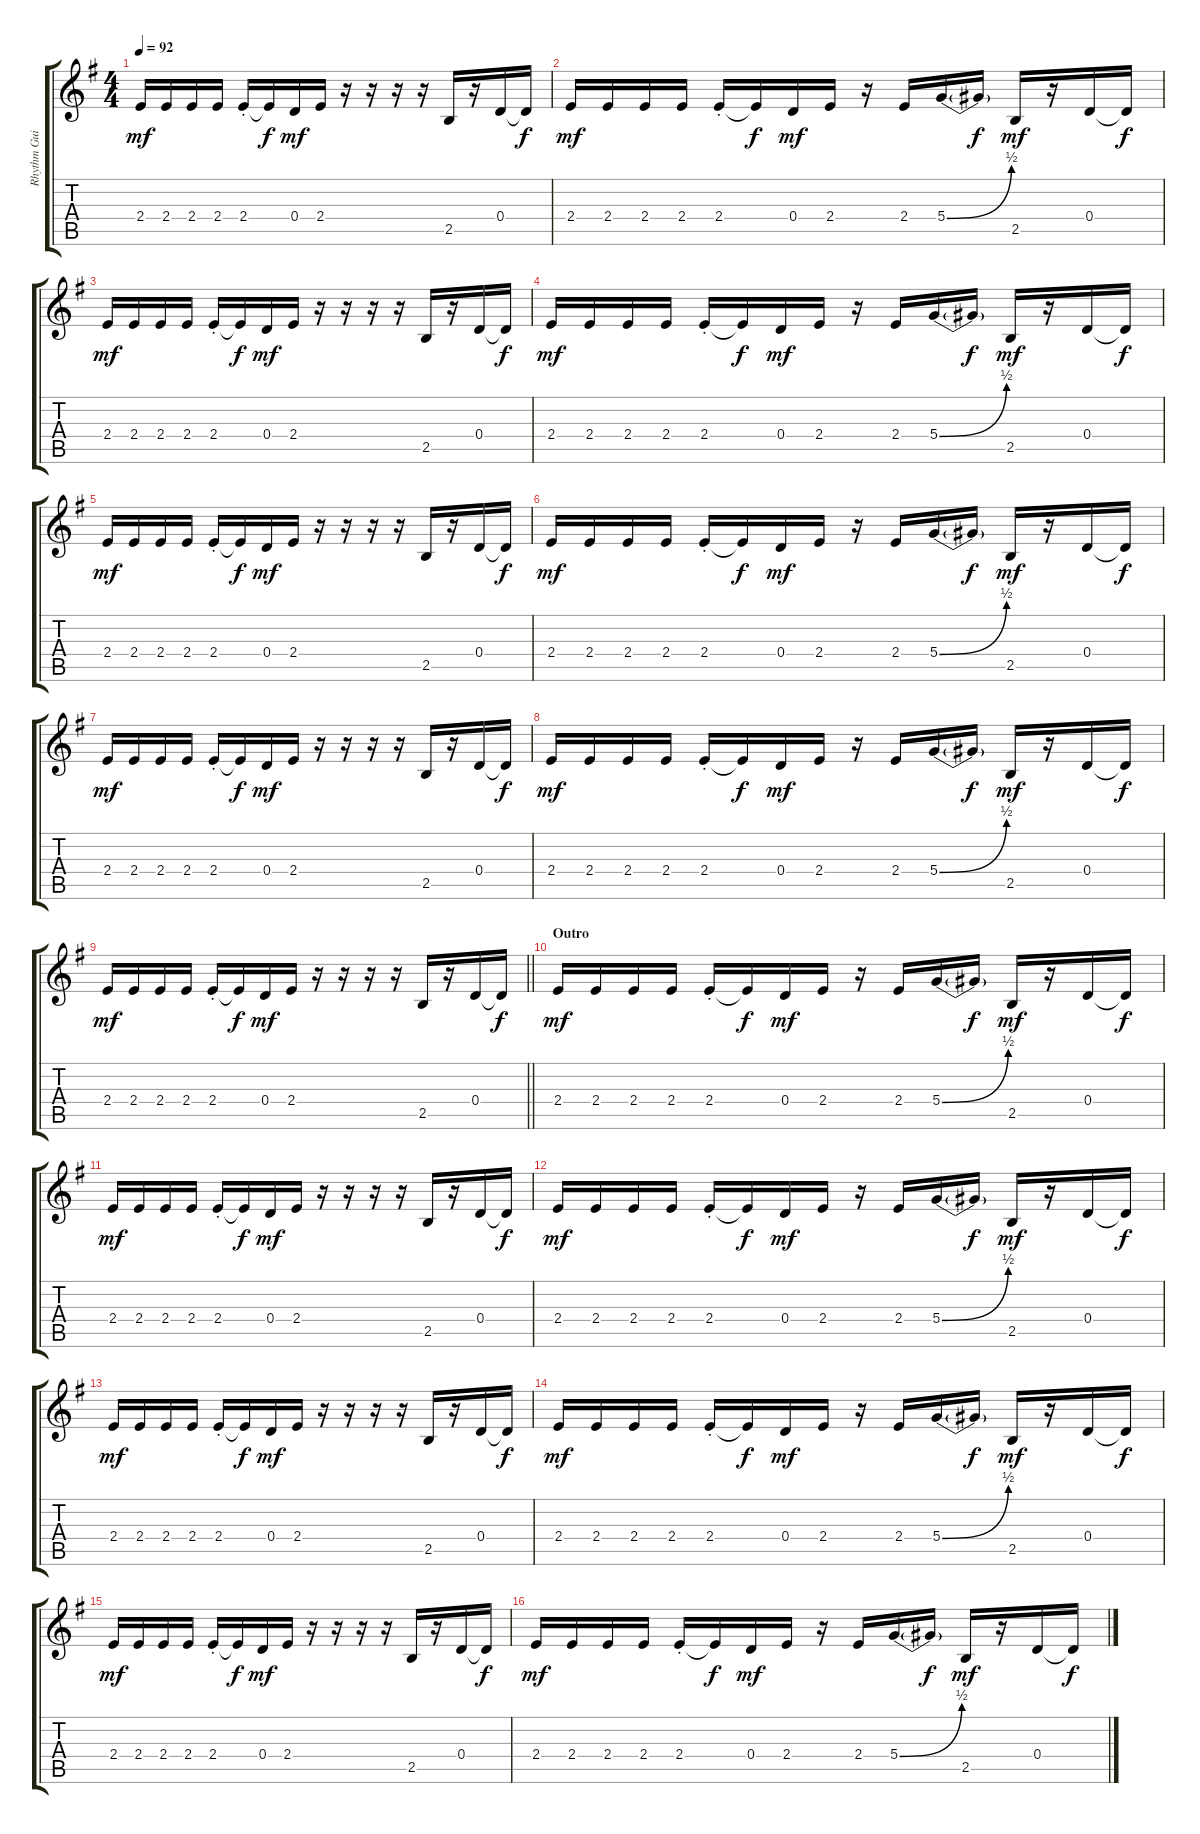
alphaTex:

\track ("Rhythm Guitar 1" "Rhythm Gui") {instrument distortionguitar}
\staff {score tabs}
\tuning (E4 B3 G3 D3 A2 E2) {hide}
\ts (4 4)
\tempo 92
\clef g2
\ks g
2.4.16{dy mf} 2.4.16 2.4.16 2.4.16 2.4{st}.16 2.4{t}.16{dy f} 0.4.16{dy mf} 2.4.16 r.16 r.16 r.16 r.16 2.5.16 r.16 0.4.16 0.4{t}.16{dy f} |
2.4.16{dy mf} 2.4.16 2.4.16 2.4.16 2.4{st}.16 2.4{t}.16{dy f} 0.4.16{dy mf} 2.4.16 r.16 2.4.16 5.4{be (bend 0 0 60 2)}.16 5.4{t}.16{dy f} 2.5.16{dy mf} r.16 0.4.16 0.4{t}.16{dy f} |
2.4.16{dy mf} 2.4.16 2.4.16 2.4.16 2.4{st}.16 2.4{t}.16{dy f} 0.4.16{dy mf} 2.4.16 r.16 r.16 r.16 r.16 2.5.16 r.16 0.4.16 0.4{t}.16{dy f} |
2.4.16{dy mf} 2.4.16 2.4.16 2.4.16 2.4{st}.16 2.4{t}.16{dy f} 0.4.16{dy mf} 2.4.16 r.16 2.4.16 5.4{be (bend 0 0 60 2)}.16 5.4{t}.16{dy f} 2.5.16{dy mf} r.16 0.4.16 0.4{t}.16{dy f} |
2.4.16{dy mf} 2.4.16 2.4.16 2.4.16 2.4{st}.16 2.4{t}.16{dy f} 0.4.16{dy mf} 2.4.16 r.16 r.16 r.16 r.16 2.5.16 r.16 0.4.16 0.4{t}.16{dy f} |
2.4.16{dy mf} 2.4.16 2.4.16 2.4.16 2.4{st}.16 2.4{t}.16{dy f} 0.4.16{dy mf} 2.4.16 r.16 2.4.16 5.4{be (bend 0 0 60 2)}.16 5.4{t}.16{dy f} 2.5.16{dy mf} r.16 0.4.16 0.4{t}.16{dy f} |
2.4.16{dy mf} 2.4.16 2.4.16 2.4.16 2.4{st}.16 2.4{t}.16{dy f} 0.4.16{dy mf} 2.4.16 r.16 r.16 r.16 r.16 2.5.16 r.16 0.4.16 0.4{t}.16{dy f} |
2.4.16{dy mf} 2.4.16 2.4.16 2.4.16 2.4{st}.16 2.4{t}.16{dy f} 0.4.16{dy mf} 2.4.16 r.16 2.4.16 5.4{be (bend 0 0 60 2)}.16 5.4{t}.16{dy f} 2.5.16{dy mf} r.16 0.4.16 0.4{t}.16{dy f} |
\barLineRight lightlight
2.4.16{dy mf} 2.4.16 2.4.16 2.4.16 2.4{st}.16 2.4{t}.16{dy f} 0.4.16{dy mf} 2.4.16 r.16 r.16 r.16 r.16 2.5.16 r.16 0.4.16 0.4{t}.16{dy f} |
\section ("" "Outro")
2.4.16{dy mf} 2.4.16 2.4.16 2.4.16 2.4{st}.16 2.4{t}.16{dy f} 0.4.16{dy mf} 2.4.16 r.16 2.4.16 5.4{be (bend 0 0 60 2)}.16 5.4{t}.16{dy f} 2.5.16{dy mf} r.16 0.4.16 0.4{t}.16{dy f} |
2.4.16{dy mf} 2.4.16 2.4.16 2.4.16 2.4{st}.16 2.4{t}.16{dy f} 0.4.16{dy mf} 2.4.16 r.16 r.16 r.16 r.16 2.5.16 r.16 0.4.16 0.4{t}.16{dy f} |
2.4.16{dy mf} 2.4.16 2.4.16 2.4.16 2.4{st}.16 2.4{t}.16{dy f} 0.4.16{dy mf} 2.4.16 r.16 2.4.16 5.4{be (bend 0 0 60 2)}.16 5.4{t}.16{dy f} 2.5.16{dy mf} r.16 0.4.16 0.4{t}.16{dy f} |
2.4.16{dy mf} 2.4.16 2.4.16 2.4.16 2.4{st}.16 2.4{t}.16{dy f} 0.4.16{dy mf} 2.4.16 r.16 r.16 r.16 r.16 2.5.16 r.16 0.4.16 0.4{t}.16{dy f} |
2.4.16{dy mf} 2.4.16 2.4.16 2.4.16 2.4{st}.16 2.4{t}.16{dy f} 0.4.16{dy mf} 2.4.16 r.16 2.4.16 5.4{be (bend 0 0 60 2)}.16 5.4{t}.16{dy f} 2.5.16{dy mf} r.16 0.4.16 0.4{t}.16{dy f} |
2.4.16{dy mf} 2.4.16 2.4.16 2.4.16 2.4{st}.16 2.4{t}.16{dy f} 0.4.16{dy mf} 2.4.16 r.16 r.16 r.16 r.16 2.5.16 r.16 0.4.16 0.4{t}.16{dy f} |
2.4.16{dy mf} 2.4.16 2.4.16 2.4.16 2.4{st}.16 2.4{t}.16{dy f} 0.4.16{dy mf} 2.4.16 r.16 2.4.16 5.4{be (bend 0 0 60 2)}.16 5.4{t}.16{dy f} 2.5.16{dy mf} r.16 0.4.16 0.4{t}.16{dy f}
